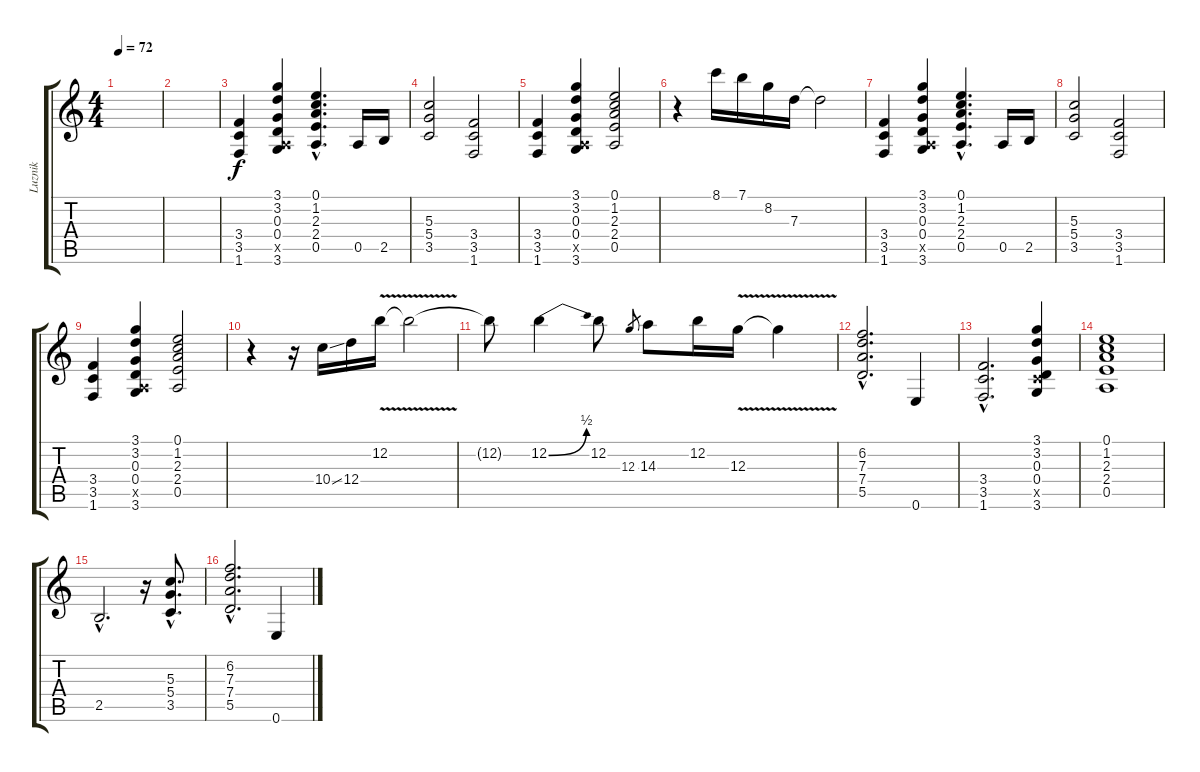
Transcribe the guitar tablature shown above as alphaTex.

\track ("Luznik" "Luznik") {instrument overdrivenguitar}
\staff {score tabs}
\tuning (E4 B3 G3 D3 A2 E2) {hide}
\ts (4 4)
\tempo 72
\clef g2
\ks c
|
|
(3.4 3.5 1.6).4 (3.1 3.2 0.3 0.4 0.5{x} 3.6).4 (0.1{hac} 1.2{hac} 2.3{hac} 2.4{hac} 0.5{hac}).4{d} 0.5.16 2.5.16 |
(5.3 5.4 3.5).2 (3.4 3.5 1.6).2 |
(3.4 3.5 1.6).4 (3.1 3.2 0.3 0.4 0.5{x} 3.6).4 (0.1 1.2 2.3 2.4 0.5).2 |
r.4 8.1.16 7.1.16 8.2.16 7.3.16 7.3{t}.2 |
(3.4 3.5 1.6).4 (3.1 3.2 0.3 0.4 0.5{x} 3.6).4 (0.1{hac} 1.2{hac} 2.3{hac} 2.4{hac} 0.5{hac}).4{d} 0.5.16 2.5.16 |
(5.3 5.4 3.5).2 (3.4 3.5 1.6).2 |
(3.4 3.5 1.6).4 (3.1 3.2 0.3 0.4 0.5{x} 3.6).4 (0.1 1.2 2.3 2.4 0.5).2 |
r.4 r.16 10.4{ss}.16 12.4.16 12.2{v}.16 12.2{t}.2 |
12.2{t}.8 12.2{be (bend 0 0 60 2)}.4 12.2.8 12.3.8{gr} 14.3.8 12.2.16 12.3{v}.16 12.3{t}.4 |
(6.2{hac} 7.3{hac} 7.4{hac} 5.5{hac}).2{d} 0.6.4 |
(3.4{hac} 3.5{hac} 1.6{hac}).2{d} (3.1 3.2 0.3 0.4 3.5{x} 3.6).4 |
(0.1 1.2 2.3 2.4 0.5).1 |
2.5{hac}.2{d} r.16 (5.3{hac} 5.4{hac} 3.5{hac}).8{d} |
(6.2{hac} 7.3{hac} 7.4{hac} 5.5{hac}).2{d} 0.6.4
